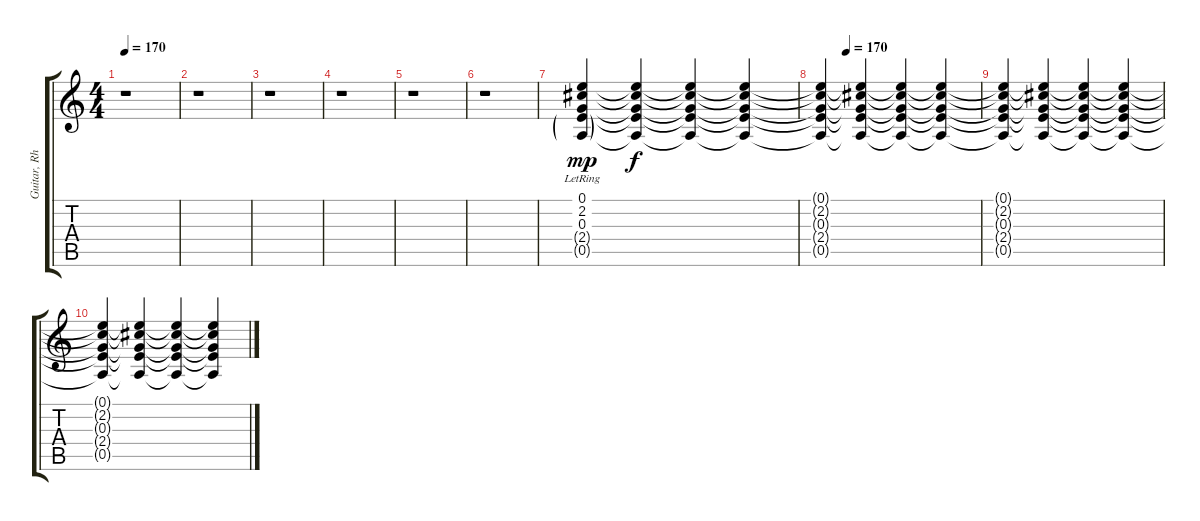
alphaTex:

\track ("Guitar, Rhythm" "Guitar, Rh") {instrument distortionguitar}
\staff {score tabs}
\tuning (E4 B3 G3 D3 A2 E2) {hide}
\ts (4 4)
\tempo 170
\clef g2
\ks c
r.1{dy f} |
r.1 |
r.1 |
r.1 |
r.1 |
r.1 |
(0.1{lr} 2.2{lr} 0.3{lr} 2.4{g lr} 0.5{g lr}).4{dy mp volume 9} (0.1{t} 2.2{t} 0.3{t} 2.4{t} 0.5{t}).4{dy f} (0.1{t} 2.2{t} 0.3{t} 2.4{t} 0.5{t}).4 (0.1{t} 2.2{t} 0.3{t} 2.4{t} 0.5{t}).4 |
\tempo (170 0.16666666666666666)
(0.1{t} 2.2{t} 0.3{t} 2.4{t} 0.5{t}).4 (0.1{t} 2.2{t} 0.3{t} 2.4{t} 0.5{t}).4 (0.1{t} 2.2{t} 0.3{t} 2.4{t} 0.5{t}).4 (0.1{t} 2.2{t} 0.3{t} 2.4{t} 0.5{t}).4 |
(0.1{t} 2.2{t} 0.3{t} 2.4{t} 0.5{t}).4 (0.1{t} 2.2{t} 0.3{t} 2.4{t} 0.5{t}).4 (0.1{t} 2.2{t} 0.3{t} 2.4{t} 0.5{t}).4 (0.1{t} 2.2{t} 0.3{t} 2.4{t} 0.5{t}).4 |
(0.1{t} 2.2{t} 0.3{t} 2.4{t} 0.5{t}).4 (0.1{t} 2.2{t} 0.3{t} 2.4{t} 0.5{t}).4 (0.1{t} 2.2{t} 0.3{t} 2.4{t} 0.5{t}).4 (0.1{t} 2.2{t} 0.3{t} 2.4{t} 0.5{t}).4
